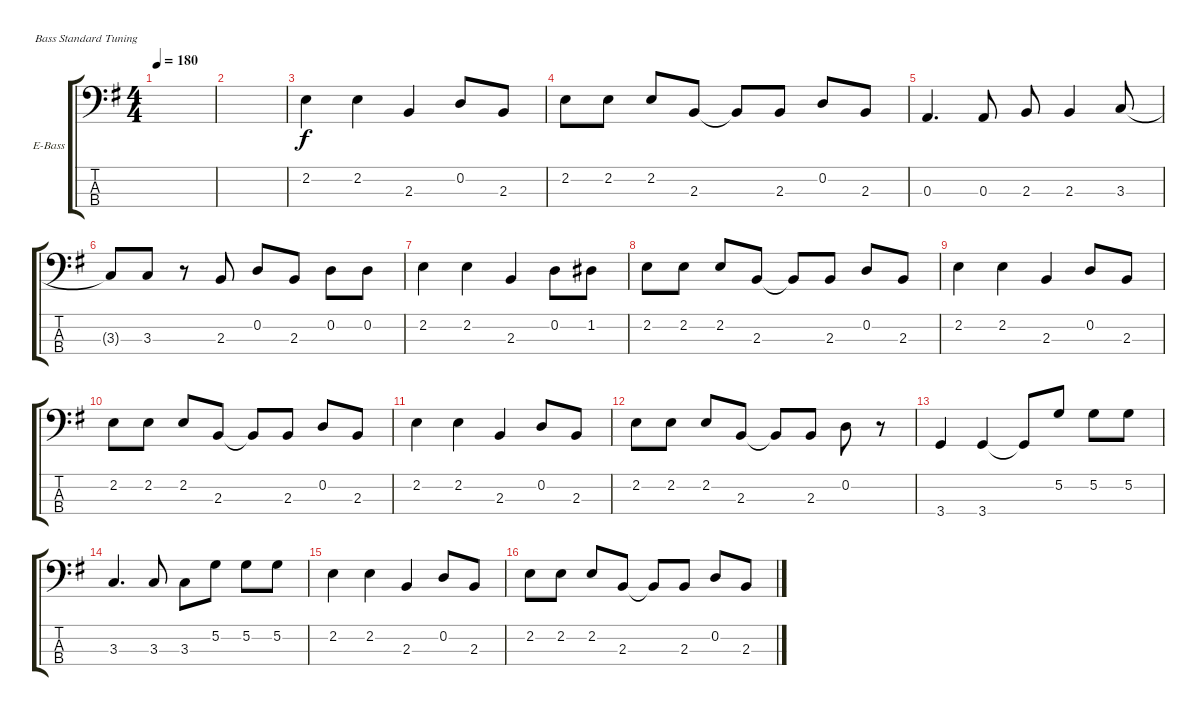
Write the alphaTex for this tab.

\defaultSystemsLayout 4
\bracketExtendMode groupsimilarinstruments
\firstSystemTrackNameOrientation horizontal
\otherSystemsTrackNameOrientation horizontal
\track ("Electric Bass" "E-Bass") {instrument electricbassfinger}
\staff {score tabs}
\tuning (G2 D2 A1 E1)
\ts (4 4)
\tempo 180
\clef f4
\ks g
|
|
2.2.4 2.2.4 2.3.4 0.2.8 2.3.8 |
2.2.8 2.2.8 2.2.8 2.3.8 2.3{t}.8 2.3.8 0.2.8 2.3.8 |
0.3.4{d} 0.3.8 2.3.8 2.3.4 3.3.8 |
3.3{t}.8 3.3.8 r.8 2.3.8 0.2.8 2.3.8 0.2.8 0.2.8 |
2.2.4 2.2.4 2.3.4 0.2.8 1.2.8 |
2.2.8 2.2.8 2.2.8 2.3.8 2.3{t}.8 2.3.8 0.2.8 2.3.8 |
2.2.4 2.2.4 2.3.4 0.2.8 2.3.8 |
2.2.8 2.2.8 2.2.8 2.3.8 2.3{t}.8 2.3.8 0.2.8 2.3.8 |
2.2.4 2.2.4 2.3.4 0.2.8 2.3.8 |
2.2.8 2.2.8 2.2.8 2.3.8 2.3{t}.8 2.3.8 0.2.8 r.8 |
3.4.4 3.4.4 3.4{t}.8 5.2.8 5.2.8 5.2.8 |
3.3.4{d} 3.3.8 3.3.8 5.2.8 5.2.8 5.2.8 |
2.2.4 2.2.4 2.3.4 0.2.8 2.3.8 |
2.2.8 2.2.8 2.2.8 2.3.8 2.3{t}.8 2.3.8 0.2.8 2.3.8
